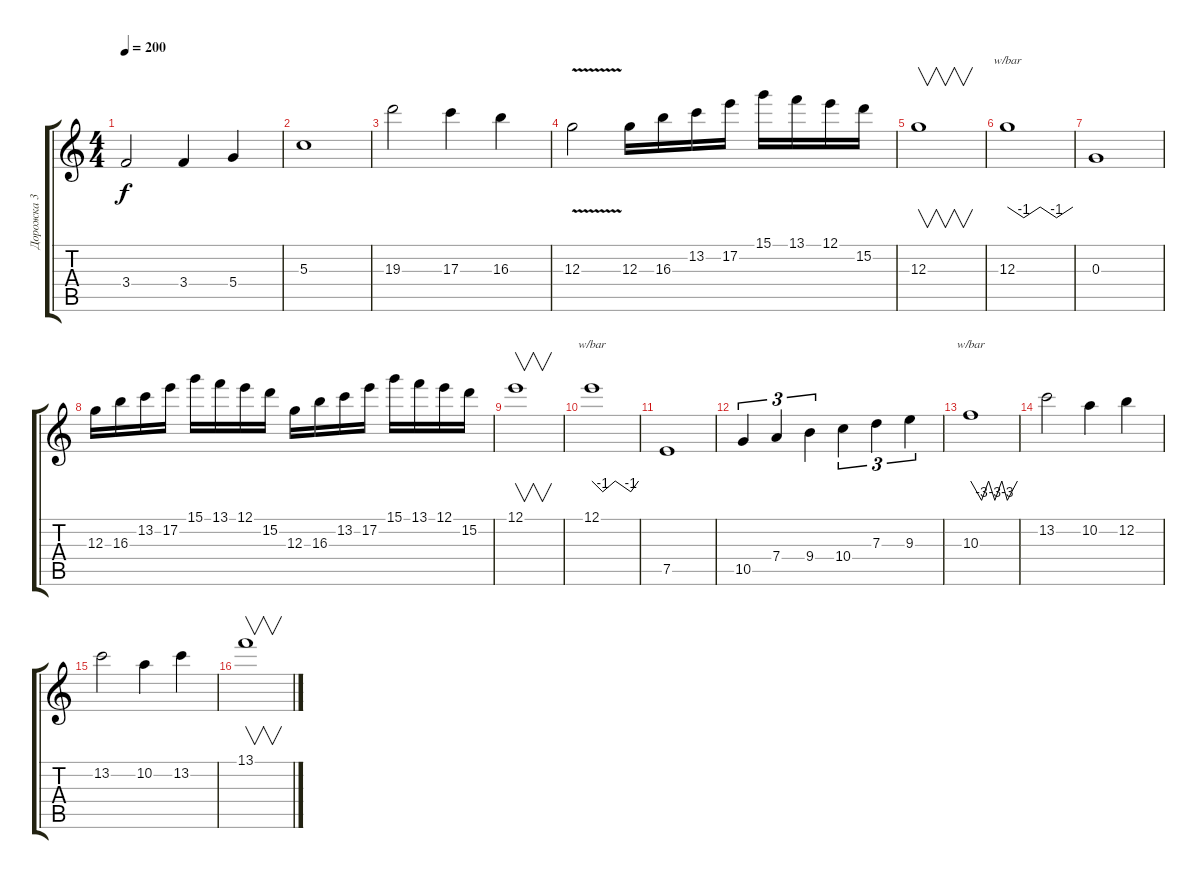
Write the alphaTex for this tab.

\track ("Дорожка 3" "Дорожка 3") {instrument distortionguitar}
\staff {score tabs}
\tuning (E4 B3 G3 D3 A2 E2) {hide}
\ts (4 4)
\tempo 200
\clef g2
\ks c
3.4.2{dy f} 3.4.4 5.4.4 |
5.3.1 |
19.3.2 17.3.4 16.3.4 |
12.3{v}.2 12.3.16 16.3.16 13.2.16 17.2.16 15.1.16 13.1.16 12.1.16 15.2.16 |
12.3.1{v} |
12.3.1{tbe (custom default 0 0 15 -4 30 0 45 -4 60 0)} |
0.3.1 |
12.3.16 16.3.16 13.2.16 17.2.16 15.1.16 13.1.16 12.1.16 15.2.16 12.3.16 16.3.16 13.2.16 17.2.16 15.1.16 13.1.16 12.1.16 15.2.16 |
12.1.1{v} |
12.1.1{tbe (custom default 0 0 14 -4 30 0 50 -4 60 0)} |
7.5.1 |
10.5.4{tu (3 2)} 7.4.4{tu (3 2)} 9.4.4{tu (3 2)} 10.4.4{tu (3 2)} 7.3.4{tu (3 2)} 9.3.4{tu (3 2)} |
10.3.1{tbe (custom default 0 0 14 -12 23 0 31 -12 40 0 47 -12 60 0)} |
13.2.2 10.2.4 12.2.4 |
13.2.2 10.2.4 13.2.4 |
13.1.1{v}
